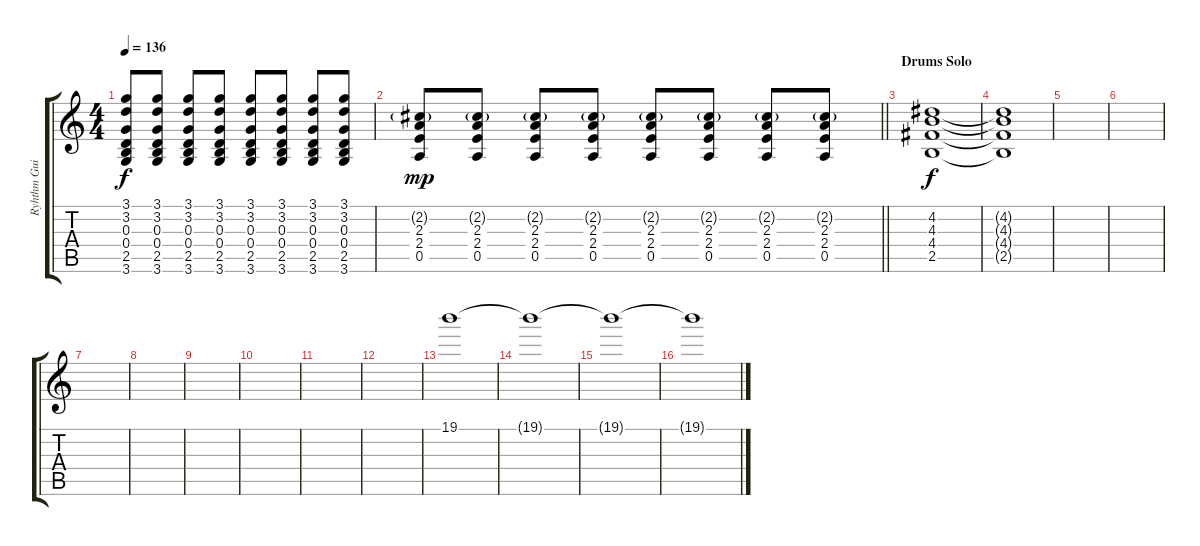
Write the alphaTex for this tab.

\track ("Ryhthm Guitar 2" "Ryhthm Gui") {instrument overdrivenguitar}
\staff {score tabs}
\tuning (E4 B3 G3 D3 A2 E2) {hide}
\ts (4 4)
\tempo 136
\clef g2
\ks c
(3.1 3.2 0.3 0.4 2.5 3.6).8{dy f} (3.1 3.2 0.3 0.4 2.5 3.6).8 (3.1 3.2 0.3 0.4 2.5 3.6).8 (3.1 3.2 0.3 0.4 2.5 3.6).8 (3.1 3.2 0.3 0.4 2.5 3.6).8 (3.1 3.2 0.3 0.4 2.5 3.6).8 (3.1 3.2 0.3 0.4 2.5 3.6).8 (3.1 3.2 0.3 0.4 2.5 3.6).8 |
\barLineRight lightlight
(2.2{g} 2.3 2.4 0.5).8{dy mp} (2.2{g} 2.3 2.4 0.5).8 (2.2{g} 2.3 2.4 0.5).8 (2.2{g} 2.3 2.4 0.5).8 (2.2{g} 2.3 2.4 0.5).8 (2.2{g} 2.3 2.4 0.5).8 (2.2{g} 2.3 2.4 0.5).8 (2.2{g} 2.3 2.4 0.5).8 |
\section ("" "Drums Solo")
(4.2 4.3 4.4 2.5).1{dy f volume 10} |
(4.2{t} 4.3{t} 4.4{t} 2.5{t}).1 |
|
|
|
|
|
|
|
|
19.1.1 |
19.1{t}.1 |
19.1{t}.1 |
19.1{t}.1
